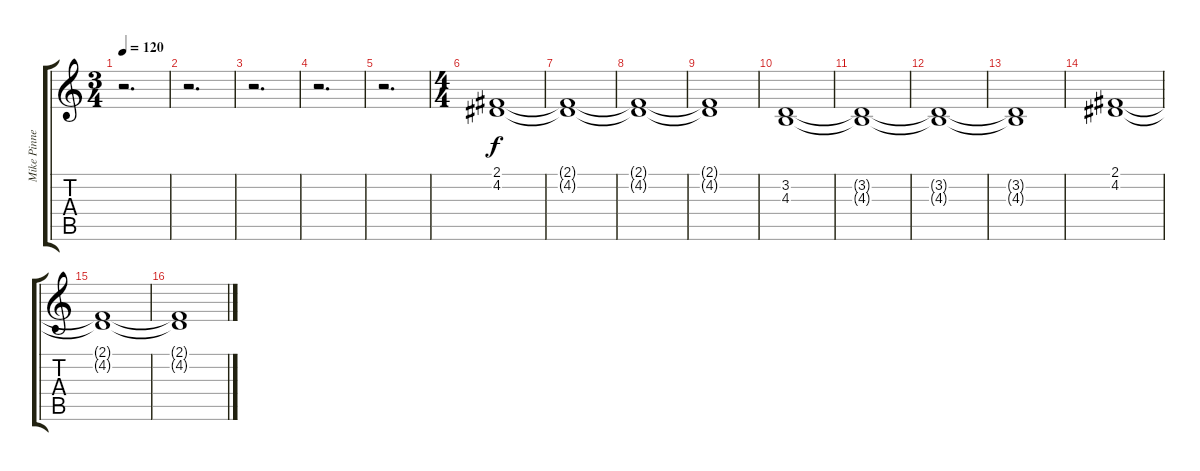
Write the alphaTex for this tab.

\track ("Mike Pinnella (Strings)" "Mike Pinne") {instrument stringensemble1}
\staff {score tabs}
\tuning (E4 B3 G3 D3 A2 E2) {hide}
\ts (3 4)
\tempo 120
\clef g2
\ks c
r.2{d dy f} |
r.2{d} |
r.2{d} |
r.2{d} |
r.2{d} |
\ts (4 4)
(2.1 4.2).1 |
(2.1{t} 4.2{t}).1 |
(2.1{t} 4.2{t}).1 |
(2.1{t} 4.2{t}).1 |
(3.2 4.3).1 |
(3.2{t} 4.3{t}).1 |
(3.2{t} 4.3{t}).1 |
(3.2{t} 4.3{t}).1 |
(2.1 4.2).1 |
(2.1{t} 4.2{t}).1 |
(2.1{t} 4.2{t}).1
